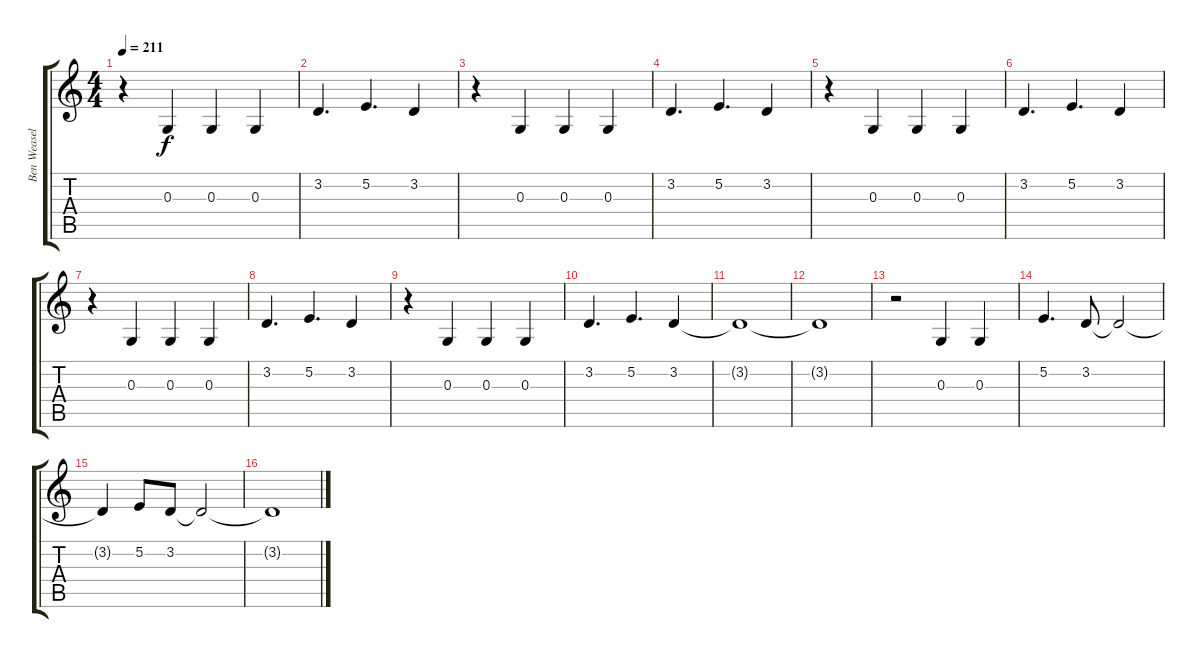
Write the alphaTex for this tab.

\track ("Ben Weasel" "Ben Weasel") {instrument bassoon}
\staff {score tabs}
\tuning (E4 B3 G3 D3 A2 E2) {hide}
\ts (4 4)
\tempo 211
\clef g2
\ks c
r.4{dy f} 0.3.4 0.3.4 0.3.4 |
3.2.4{d} 5.2.4{d} 3.2.4 |
r.4 0.3.4 0.3.4 0.3.4 |
3.2.4{d} 5.2.4{d} 3.2.4 |
r.4 0.3.4 0.3.4 0.3.4 |
3.2.4{d} 5.2.4{d} 3.2.4 |
r.4 0.3.4 0.3.4 0.3.4 |
3.2.4{d} 5.2.4{d} 3.2.4 |
r.4 0.3.4 0.3.4 0.3.4 |
3.2.4{d} 5.2.4{d} 3.2.4 |
3.2{t}.1 |
3.2{t}.1 |
r.2 0.3.4 0.3.4 |
5.2.4{d} 3.2.8 3.2{t}.2 |
3.2{t}.4 5.2.8 3.2.8 3.2{t}.2 |
3.2{t}.1
